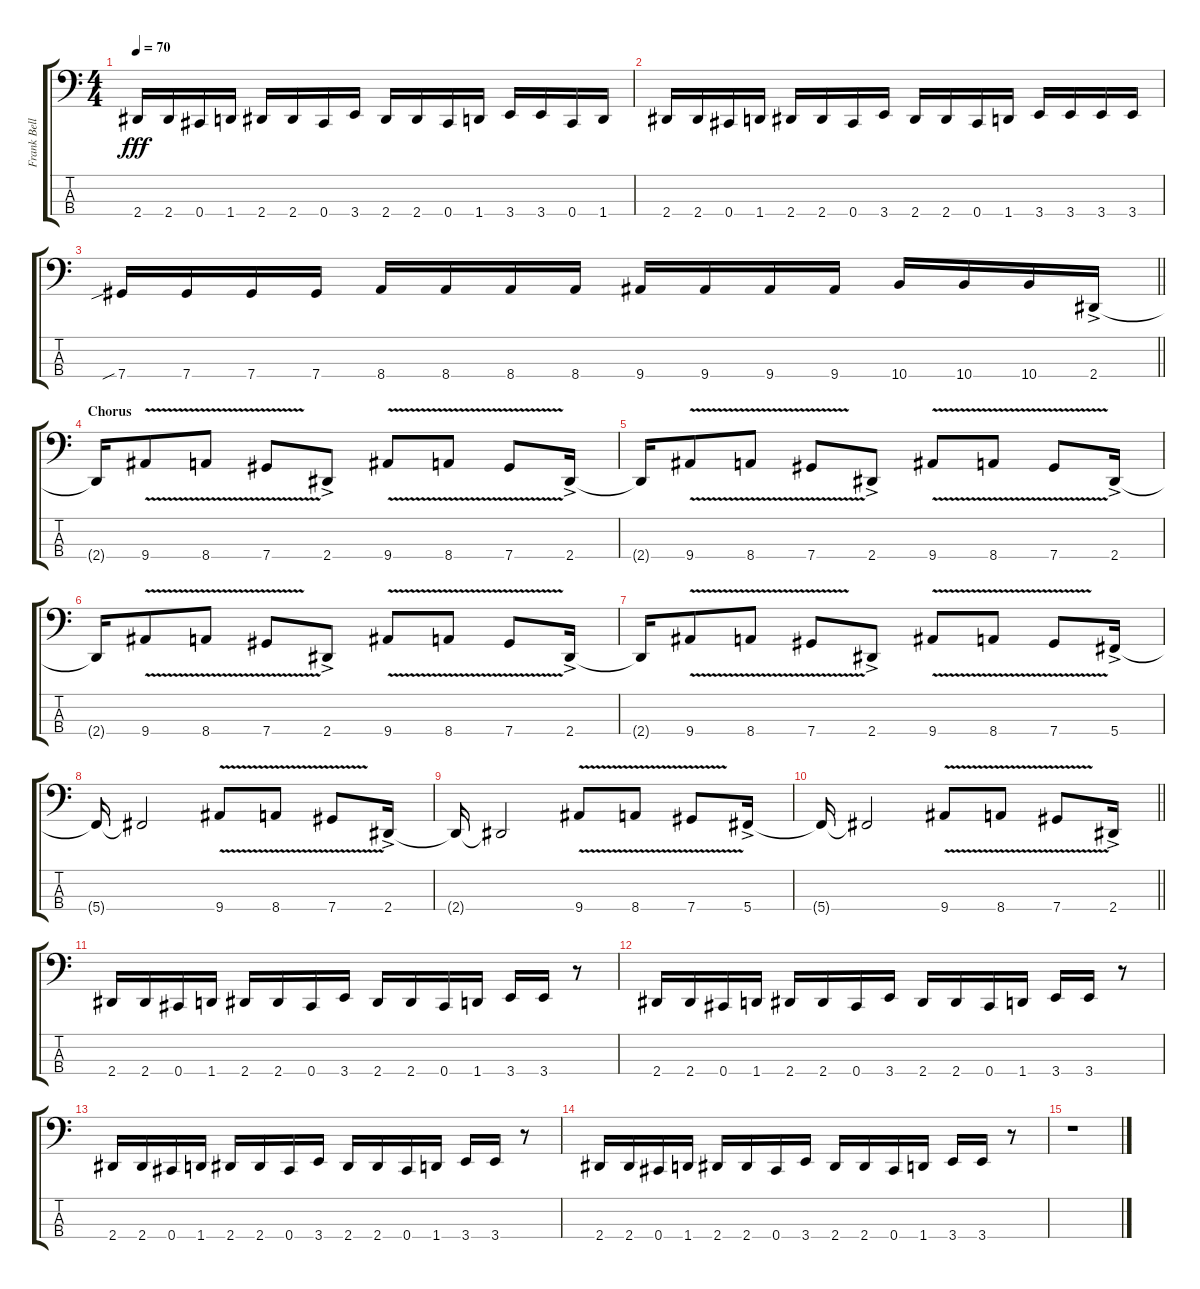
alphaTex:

\track ("Frank Bello" "Frank Bell") {instrument electricbassfinger}
\staff {score tabs}
\tuning (Gb2 Db2 Ab1 Db1) {hide}
\ts (4 4)
\tempo 70
\clef f4
\ks c
2.4.16{dy fff} 2.4.16 0.4.16 1.4.16 2.4.16 2.4.16 0.4.16 3.4.16 2.4.16 2.4.16 0.4.16 1.4.16 3.4.16 3.4.16 0.4.16 1.4.16 |
2.4.16 2.4.16 0.4.16 1.4.16 2.4.16 2.4.16 0.4.16 3.4.16 2.4.16 2.4.16 0.4.16 1.4.16 3.4.16 3.4.16 3.4.16 3.4.16 |
\barLineRight lightlight
7.4{sib}.16 7.4.16 7.4.16 7.4.16 8.4.16 8.4.16 8.4.16 8.4.16 9.4.16 9.4.16 9.4.16 9.4.16 10.4.16 10.4.16 10.4.16 2.4{ac}.16 |
\section ("" "Chorus")
2.4{t}.16 9.4{v}.8 8.4{v}.8 7.4{v}.8 2.4{ac}.8 9.4{v}.8 8.4{v}.8 7.4{v}.8 2.4{ac}.16 |
2.4{t}.16 9.4{v}.8 8.4{v}.8 7.4{v}.8 2.4{ac}.8 9.4{v}.8 8.4{v}.8 7.4{v}.8 2.4{ac}.16 |
2.4{t}.16 9.4{v}.8 8.4{v}.8 7.4{v}.8 2.4{ac}.8 9.4{v}.8 8.4{v}.8 7.4{v}.8 2.4{ac}.16 |
2.4{t}.16 9.4{v}.8 8.4{v}.8 7.4{v}.8 2.4{ac}.8 9.4{v}.8 8.4{v}.8 7.4{v}.8 5.4{ac}.16 |
5.4{t}.16 5.4{t}.2 9.4{v}.8 8.4{v}.8 7.4{v}.8 2.4{ac}.16 |
2.4{t}.16 2.4{t}.2 9.4{v}.8 8.4{v}.8 7.4{v}.8 5.4{ac}.16 |
\barLineRight lightlight
5.4{t}.16 5.4{t}.2 9.4{v}.8 8.4{v}.8 7.4{v}.8 2.4{ac}.16 |
2.4.16 2.4.16 0.4.16 1.4.16 2.4.16 2.4.16 0.4.16 3.4.16 2.4.16 2.4.16 0.4.16 1.4.16 3.4.16 3.4.16 r.8 |
2.4.16 2.4.16 0.4.16 1.4.16 2.4.16 2.4.16 0.4.16 3.4.16 2.4.16 2.4.16 0.4.16 1.4.16 3.4.16 3.4.16 r.8 |
2.4.16 2.4.16 0.4.16 1.4.16 2.4.16 2.4.16 0.4.16 3.4.16 2.4.16 2.4.16 0.4.16 1.4.16 3.4.16 3.4.16 r.8 |
2.4.16 2.4.16 0.4.16 1.4.16 2.4.16 2.4.16 0.4.16 3.4.16 2.4.16 2.4.16 0.4.16 1.4.16 3.4.16 3.4.16 r.8 |
r.1
